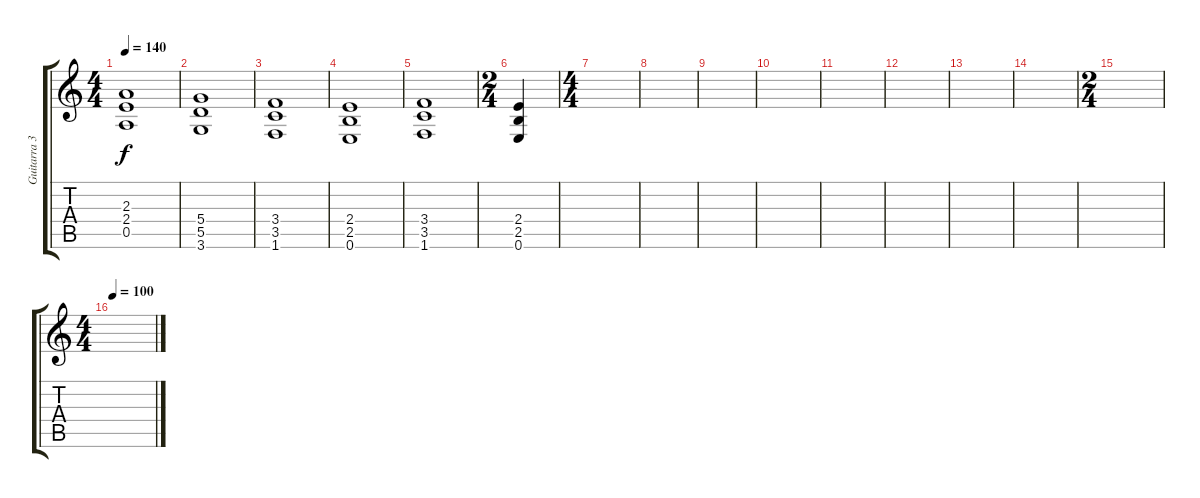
\track ("Guitarra 3" "Guitarra 3") {instrument overdrivenguitar}
\staff {score tabs}
\tuning (E4 B3 G3 D3 A2 E2) {hide}
\ts (4 4)
\tempo 140
\clef g2
\ks c
(2.3 2.4 0.5).1{dy f} |
(5.4 5.5 3.6).1 |
(3.4 3.5 1.6).1 |
(2.4 2.5 0.6).1 |
(3.4 3.5 1.6).1 |
\ts (2 4)
(2.4 2.5 0.6).4 |
\ts (4 4)
|
|
|
|
|
|
|
|
\ts (2 4)
|
\ts (4 4)
\tempo 100
